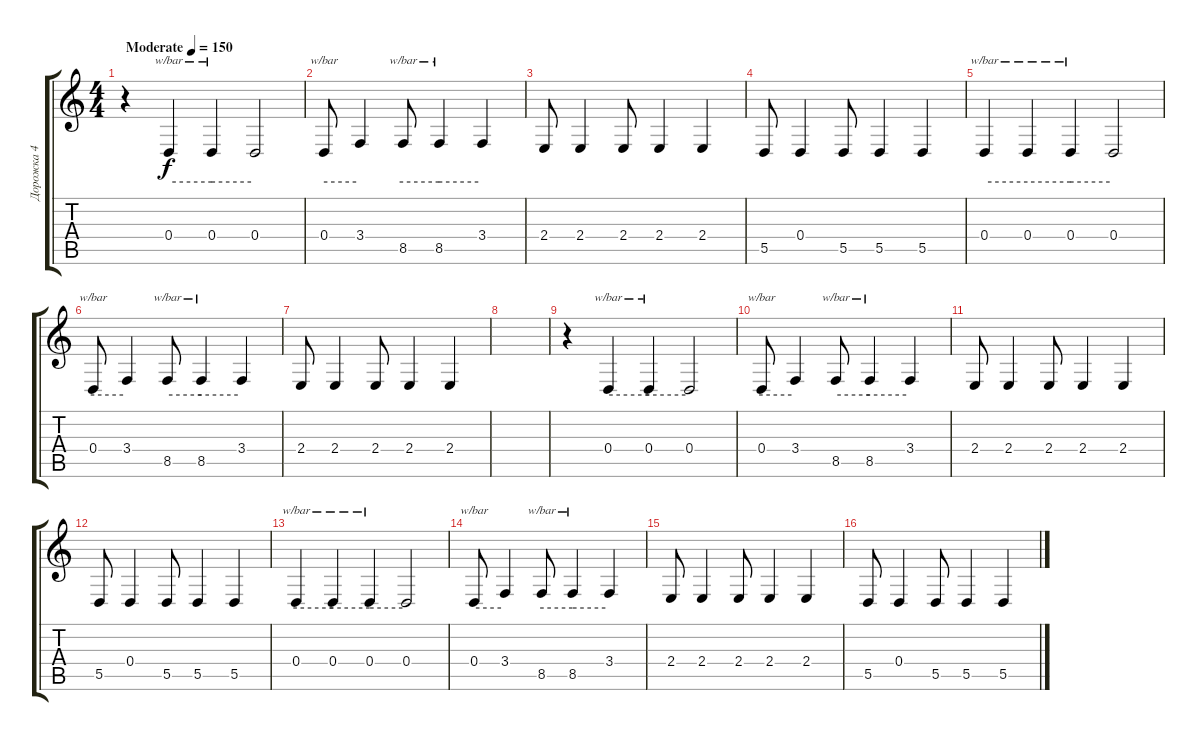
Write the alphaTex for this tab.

\track ("Дорожка 4" "Дорожка 4") {instrument pad8sweep}
\staff {score tabs}
\tuning (E4 B3 G3 D3 A2 E2) {hide}
\ts (4 4)
\tempo (150 "Moderate")
\clef g2
\ks c
r.4{dy f instrument pad8sweep} 0.4.4{tbe (hold default 0 0 60 0)} 0.4.4{tbe (hold default 0 0 60 0)} 0.4.2 |
0.4.8{tbe (hold default 0 0 60 0)} 3.4.4 8.5.8{tbe (hold default 0 0 60 0)} 8.5.4{tbe (hold default 0 0 60 0)} 3.4.4 |
2.4.8 2.4.4 2.4.8 2.4.4 2.4.4 |
5.5.8 0.4.4 5.5.8 5.5.4 5.5.4 |
0.4.4{tbe (hold default 0 0 60 0)} 0.4.4{tbe (hold default 0 0 60 0)} 0.4.4{tbe (hold default 0 0 60 0)} 0.4.2 |
0.4.8{tbe (hold default 0 0 60 0)} 3.4.4 8.5.8{tbe (hold default 0 0 60 0)} 8.5.4{tbe (hold default 0 0 60 0)} 3.4.4 |
2.4.8 2.4.4 2.4.8 2.4.4 2.4.4 |
|
r.4 0.4.4{tbe (hold default 0 0 60 0)} 0.4.4{tbe (hold default 0 0 60 0)} 0.4.2 |
0.4.8{tbe (hold default 0 0 60 0)} 3.4.4 8.5.8{tbe (hold default 0 0 60 0)} 8.5.4{tbe (hold default 0 0 60 0)} 3.4.4 |
2.4.8 2.4.4 2.4.8 2.4.4 2.4.4 |
5.5.8 0.4.4 5.5.8 5.5.4 5.5.4 |
0.4.4{tbe (hold default 0 0 60 0)} 0.4.4{tbe (hold default 0 0 60 0)} 0.4.4{tbe (hold default 0 0 60 0)} 0.4.2 |
0.4.8{tbe (hold default 0 0 60 0)} 3.4.4 8.5.8{tbe (hold default 0 0 60 0)} 8.5.4{tbe (hold default 0 0 60 0)} 3.4.4 |
2.4.8 2.4.4 2.4.8 2.4.4 2.4.4 |
5.5.8 0.4.4 5.5.8 5.5.4 5.5.4
